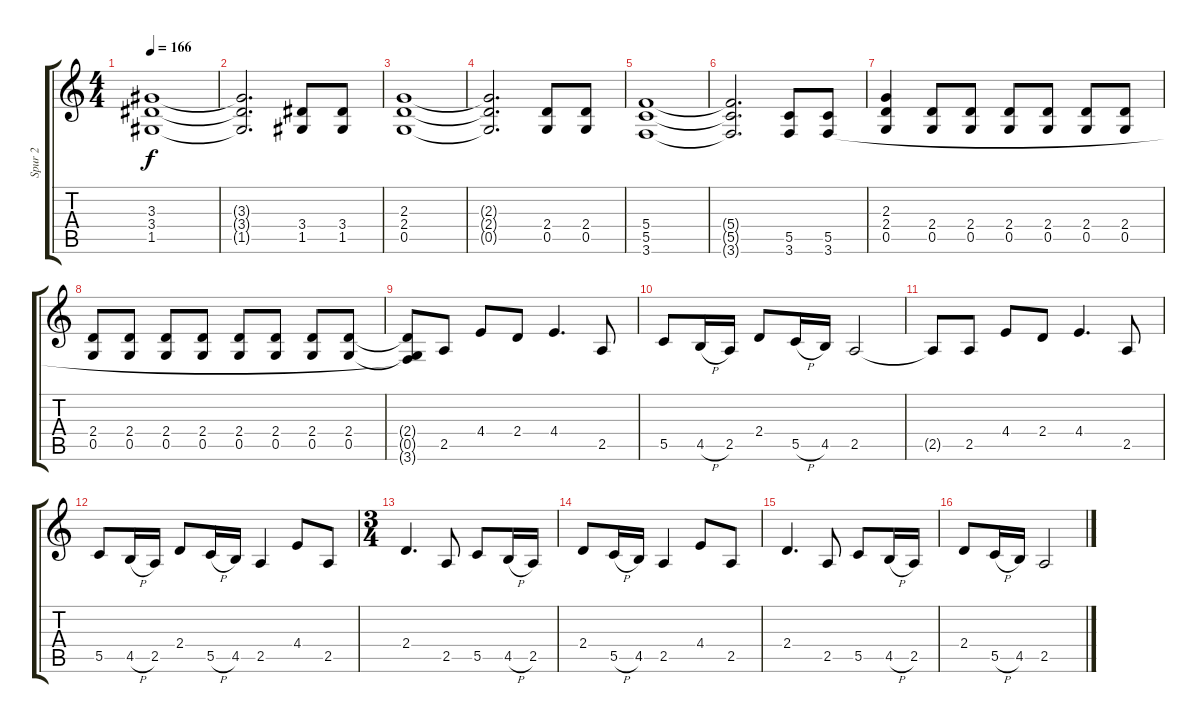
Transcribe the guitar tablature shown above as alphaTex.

\track ("Spur 2" "Spur 2") {instrument distortionguitar}
\staff {score tabs}
\tuning (D4 A3 F3 C3 G2 D2) {hide}
\ts (4 4)
\tempo 166
\clef g2
\ks c
(3.3 3.4 1.5).1{dy f} |
(3.3{t} 3.4{t} 1.5{t}).2{d} (3.4 1.5).8 (3.4 1.5).8 |
(2.3 2.4 0.5).1 |
(2.3{t} 2.4{t} 0.5{t}).2{d} (2.4 0.5).8 (2.4 0.5).8 |
(5.4 5.5 3.6).1 |
(5.4{t} 5.5{t} 3.6{t}).2{d} (5.5 3.6).8 (5.5 3.6).8 |
(2.3 2.4 0.5).4 (2.4 0.5).8 (2.4 0.5).8 (2.4 0.5).8 (2.4 0.5).8 (2.4 0.5).8 (2.4 0.5).8 |
(2.4 0.5).8 (2.4 0.5).8 (2.4 0.5).8 (2.4 0.5).8 (2.4 0.5).8 (2.4 0.5).8 (2.4 0.5).8 (2.4 0.5).8 |
(2.4{t} 0.5{t} 3.6{t}).8 2.5.8 4.4.8 2.4.8 4.4.4{d} 2.5.8 |
5.5.8 4.5{h}.16 2.5.16 2.4.8 5.5{h}.16 4.5.16 2.5.2 |
2.5{t}.8 2.5.8 4.4.8 2.4.8 4.4.4{d} 2.5.8 |
5.5.8 4.5{h}.16 2.5.16 2.4.8 5.5{h}.16 4.5.16 2.5.4 4.4.8 2.5.8 |
\ts (3 4)
2.4.4{d} 2.5.8 5.5.8 4.5{h}.16 2.5.16 |
2.4.8 5.5{h}.16 4.5.16 2.5.4 4.4.8 2.5.8 |
2.4.4{d} 2.5.8 5.5.8 4.5{h}.16 2.5.16 |
2.4.8 5.5{h}.16 4.5.16 2.5.2
